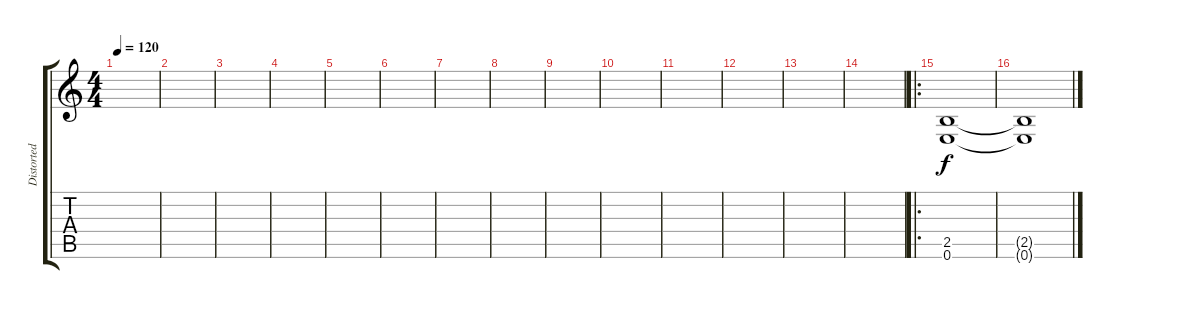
\track ("Distorted Rhythm" "Distorted ") {instrument distortionguitar}
\staff {score tabs}
\tuning (E4 B3 G3 D3 A2 E2) {hide}
\ts (4 4)
\tempo 120
\clef g2
\ks c
|
|
|
|
|
|
|
|
|
|
|
|
|
|
\ro
(2.5 0.6).1 |
(2.5{t} 0.6{t}).1
